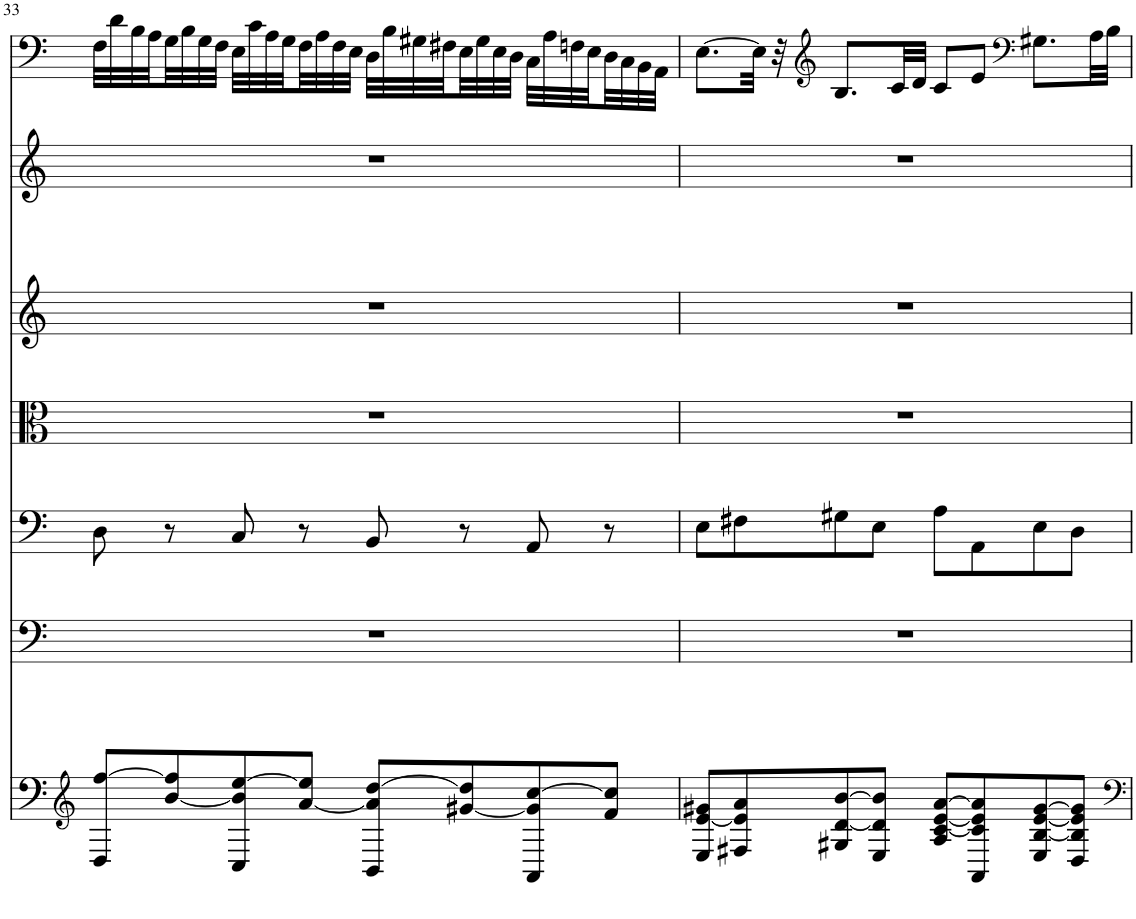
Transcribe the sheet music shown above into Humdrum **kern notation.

**kern	**kern	**kern	**kern	**kern	**kern	**kern
*part7	*part6	*part5	*part4	*part3	*part2	*part1
*staff7	*staff6	*staff5	*staff4	*staff3	*staff2	*staff1
*I"Continuo	*I"Contrabass	*I"Violoncello	*I"Viola	*I"Violin II	*I"Violin I	*I"Bassoon
*	*I'Cb	*	*	*	*	*I'Bsn
!!LO:PB:g=z
*clefG2	*clefF4	*clefF4	*clefC3	*clefG2	*clefG2	*clefF4
*	*Trd7c12	*	*	*	*	*
*k[]	*k[]	*k[]	*k[]	*k[]	*k[]	*k[]
*M4/4	*M4/4	*M4/4	*M4/4	*M4/4	*M4/4	*M4/4
=33	=33	=33	=33	=33	=33	=33
8D/ [8ff/L	1r	8D\	1r	1r	1r	32F\LLL
.	.	.	.	.	.	32d\
.	.	.	.	.	.	32B\
.	.	.	.	.	.	32A\
[8b/ 8ff/]	.	8r	.	.	.	32G\
.	.	.	.	.	.	32B\
.	.	.	.	.	.	32G\
.	.	.	.	.	.	32F\JJJ
8C/ 8b/] [8ee/	.	8C/	.	.	.	32E\LLL
.	.	.	.	.	.	32c\
.	.	.	.	.	.	32A\
.	.	.	.	.	.	32G\
[8a/ 8ee/]J	.	8r	.	.	.	32F\
.	.	.	.	.	.	32A\
.	.	.	.	.	.	32F\
.	.	.	.	.	.	32E\JJJ
8BB/ 8a/] [8dd/L	.	8BB/	.	.	.	32D\LLL
.	.	.	.	.	.	32B\
.	.	.	.	.	.	32G#X\
.	.	.	.	.	.	32F#X\
[8g#X/ 8dd/]	.	8r	.	.	.	32E\
.	.	.	.	.	.	32G#\
.	.	.	.	.	.	32E\
.	.	.	.	.	.	32D\JJJ
8AA/ 8g#/] [8cc/	.	8AA/	.	.	.	32C\LLL
.	.	.	.	.	.	32A\
.	.	.	.	.	.	32Fn\
.	.	.	.	.	.	32E\
8f/ 8cc/]J	.	8r	.	.	.	32D\
.	.	.	.	.	.	32C\
.	.	.	.	.	.	32BB\
.	.	.	.	.	.	32AA\JJJ
=34	=34	=34	=34	=34	=34	=34
8E/ [8e/ 8g#X/L	1r	8E\L	1r	1r	1r	[8.E\L
8F#X/ 8e/] 8a/	.	8F#X\	.	.	.	.
.	.	.	.	.	.	32E\Jkk]
.	.	.	.	.	.	32r
*	*	*	*	*	*	*clefG2
8G#X/ [8d/ [8b/	.	8G#X\	.	.	.	8.B/L
8E/ 8d/] 8b/]J	.	8E\J	.	.	.	.
.	.	.	.	.	.	32c/LL
.	.	.	.	.	.	32d/JJJ
8A/ [8c/ [8e/ [8a/L	.	8A\L	.	.	.	8c/L
8AA/ 8c/] 8e/] 8a/]	.	8AA\	.	.	.	8e/J
*	*	*	*	*	*	*clefF4
8E/ [8B/ [8e/ [8g#/	.	8E\	.	.	.	8.G#X\L
8D/ 8B/] 8e/] 8g#/]J	.	8D\J	.	.	.	.
.	.	.	.	.	.	32A\LL
.	.	.	.	.	.	32B\JJJ
=	=	=	=	=	=	=
*-	*-	*-	*-	*-	*-	*-
